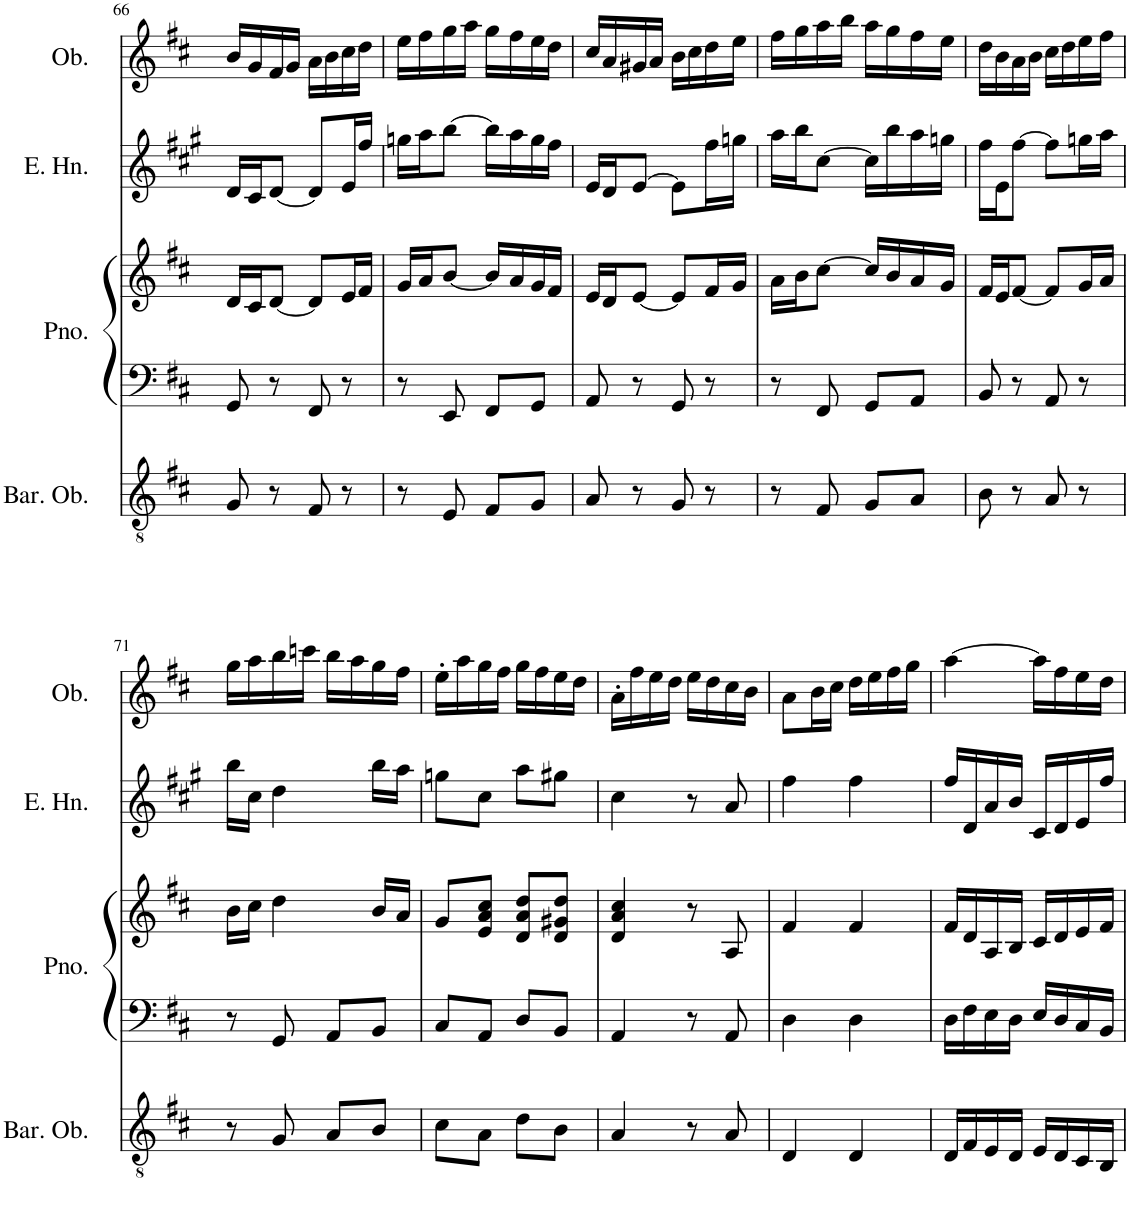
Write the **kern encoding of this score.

**kern	**kern	**kern	**kern	**kern
*part4	*part3	*part3	*part2	*part1
*staff5	*staff4	*staff3	*staff2	*staff1
*I"Baritone Oboe	*I"Piano	*	*I"English Horn	*I"Oboe
*I'Bar. Ob.	*I'Pno.	*	*I'E. Hn.	*I'Ob.
!!LO:PB:g=z
*clefGv2	*clefF4	*clefG2	*clefG2	*clefG2
*	*	*	*Trd4c7	*
*k[f#c#]	*k[f#c#]	*k[f#c#]	*k[f#c#g#]	*k[f#c#]
*M2/4	*M2/4	*M2/4	*M2/4	*M2/4
=66	=66	=66	=66	=66
8G/	8GG/	16d/LL	16d/LL	16b/LL
.	.	16c#/J	16c#/J	16g/
8r	8r	[8d/J	[8d/J	16f#/
.	.	.	.	16g/JJ
8F#/	8FF#/	8d/L]	8d/L]	16a\LL
.	.	.	.	16b\
8r	8r	16e/L	16e/L	16cc#\
.	.	16f#/JJ	16ff#/JJ	16dd\JJ
=67	=67	=67	=67	=67
8r	8r	16g/LL	16ggn\LL	16ee\LL
.	.	16a/J	16aa\J	16ff#\
8E/	8EE/	[8b/J	[8bb\J	16gg\
.	.	.	.	16aa\JJ
8F#/L	8FF#/L	16b/LL]	16bb\LL]	16gg\LL
.	.	16a/	16aa\	16ff#\
8G/J	8GG/J	16g/	16gg\	16ee\
.	.	16f#/JJ	16ff#\JJ	16dd\JJ
=68	=68	=68	=68	=68
8A/	8AA/	16e/LL	16e/LL	16cc#/LL
.	.	16d/J	16d/J	16a/
8r	8r	[8e/J	[8e/J	16g#X/
.	.	.	.	16a/JJ
8G/	8GG/	8e/L]	8e\L]	16b\LL
.	.	.	.	16cc#\
8r	8r	16f#/L	16ff#\L	16dd\
.	.	16g/JJ	16ggn\JJ	16ee\JJ
=69	=69	=69	=69	=69
8r	8r	16a\LL	16aa\LL	16ff#\LL
.	.	16b\J	16bb\J	16gg\
8F#/	8FF#/	[8cc#\J	[8cc#\J	16aa\
.	.	.	.	16bb\JJ
8G/L	8GG/L	16cc#/LL]	16cc#\LL]	16aa\LL
.	.	16b/	16bb\	16gg\
8A/J	8AA/J	16a/	16aa\	16ff#\
.	.	16g/JJ	16ggn\JJ	16ee\JJ
=70	=70	=70	=70	=70
8B\	8BB/	16f#/LL	16ff#\LL	16dd\LL
.	.	16e/J	16e\J	16b\
8r	8r	[8f#/J	[8ff#\J	16a\
.	.	.	.	16b\JJ
8A/	8AA/	8f#/L]	8ff#\L]	16cc#\LL
.	.	.	.	16dd\
8r	8r	16g/L	16ggn\L	16ee\
.	.	16a/JJ	16aa\JJ	16ff#\JJ
!!LO:LB:g=z
=71	=71	=71	=71	=71
8r	8r	16b\LL	16bb\LL	16gg\LL
.	.	16cc#\JJ	16cc#\JJ	16aa\
8G/	8GG/	4dd\	4dd\	16bb\
.	.	.	.	16cccn\JJ
8A/L	8AA/L	.	.	16bb\LL
.	.	.	.	16aa\
8B/J	8BB/J	16b/LL	16bb\LL	16gg\
.	.	16a/JJ	16aa\JJ	16ff#\JJ
=72	=72	=72	=72	=72
8c#\L	8C#/L	8g/L	8ggn\L	16ee'\LL
.	.	.	.	16aa\
8A\J	8AA/J	8e/ 8a/ 8cc#/J	8cc#\J	16gg\
.	.	.	.	16ff#\JJ
8d\L	8D/L	8d/ 8a/ 8dd/L	8aa\L	16gg\LL
.	.	.	.	16ff#\
8B\J	8BB/J	8d/ 8g#X/ 8dd/J	8gg#X\J	16ee\
.	.	.	.	16dd\JJ
=73	=73	=73	=73	=73
4A/	4AA/	4d/ 4a/ 4cc#/	4cc#\	16a'\LL
.	.	.	.	16ff#\
.	.	.	.	16ee\
.	.	.	.	16dd\JJ
8r	8r	8r	8r	16ee\LL
.	.	.	.	16dd\
8A/	8AA/	8A/	8a/	16cc#\
.	.	.	.	16b\JJ
=74	=74	=74	=74	=74
4D/	4D\	4f#/	4ff#\	8a\L
.	.	.	.	16b\L
.	.	.	.	16cc#\JJ
4D/	4D\	4f#/	4ff#\	16dd\LL
.	.	.	.	16ee\
.	.	.	.	16ff#\
.	.	.	.	16gg\JJ
=75	=75	=75	=75	=75
16D/LL	16D\LL	16f#/LL	16ff#/LL	[4aa\
16F#/	16F#\	16d/	16d/	.
16E/	16E\	16A/	16a/	.
16D/JJ	16D\JJ	16B/JJ	16b/JJ	.
16E/LL	16E/LL	16c#/LL	16c#/LL	16aa\LL]
16D/	16D/	16d/	16d/	16ff#\
16C#/	16C#/	16e/	16e/	16ee\
16BB/JJ	16BB/JJ	16f#/JJ	16ff#/JJ	16dd\JJ
=	=	=	=	=
*-	*-	*-	*-	*-
